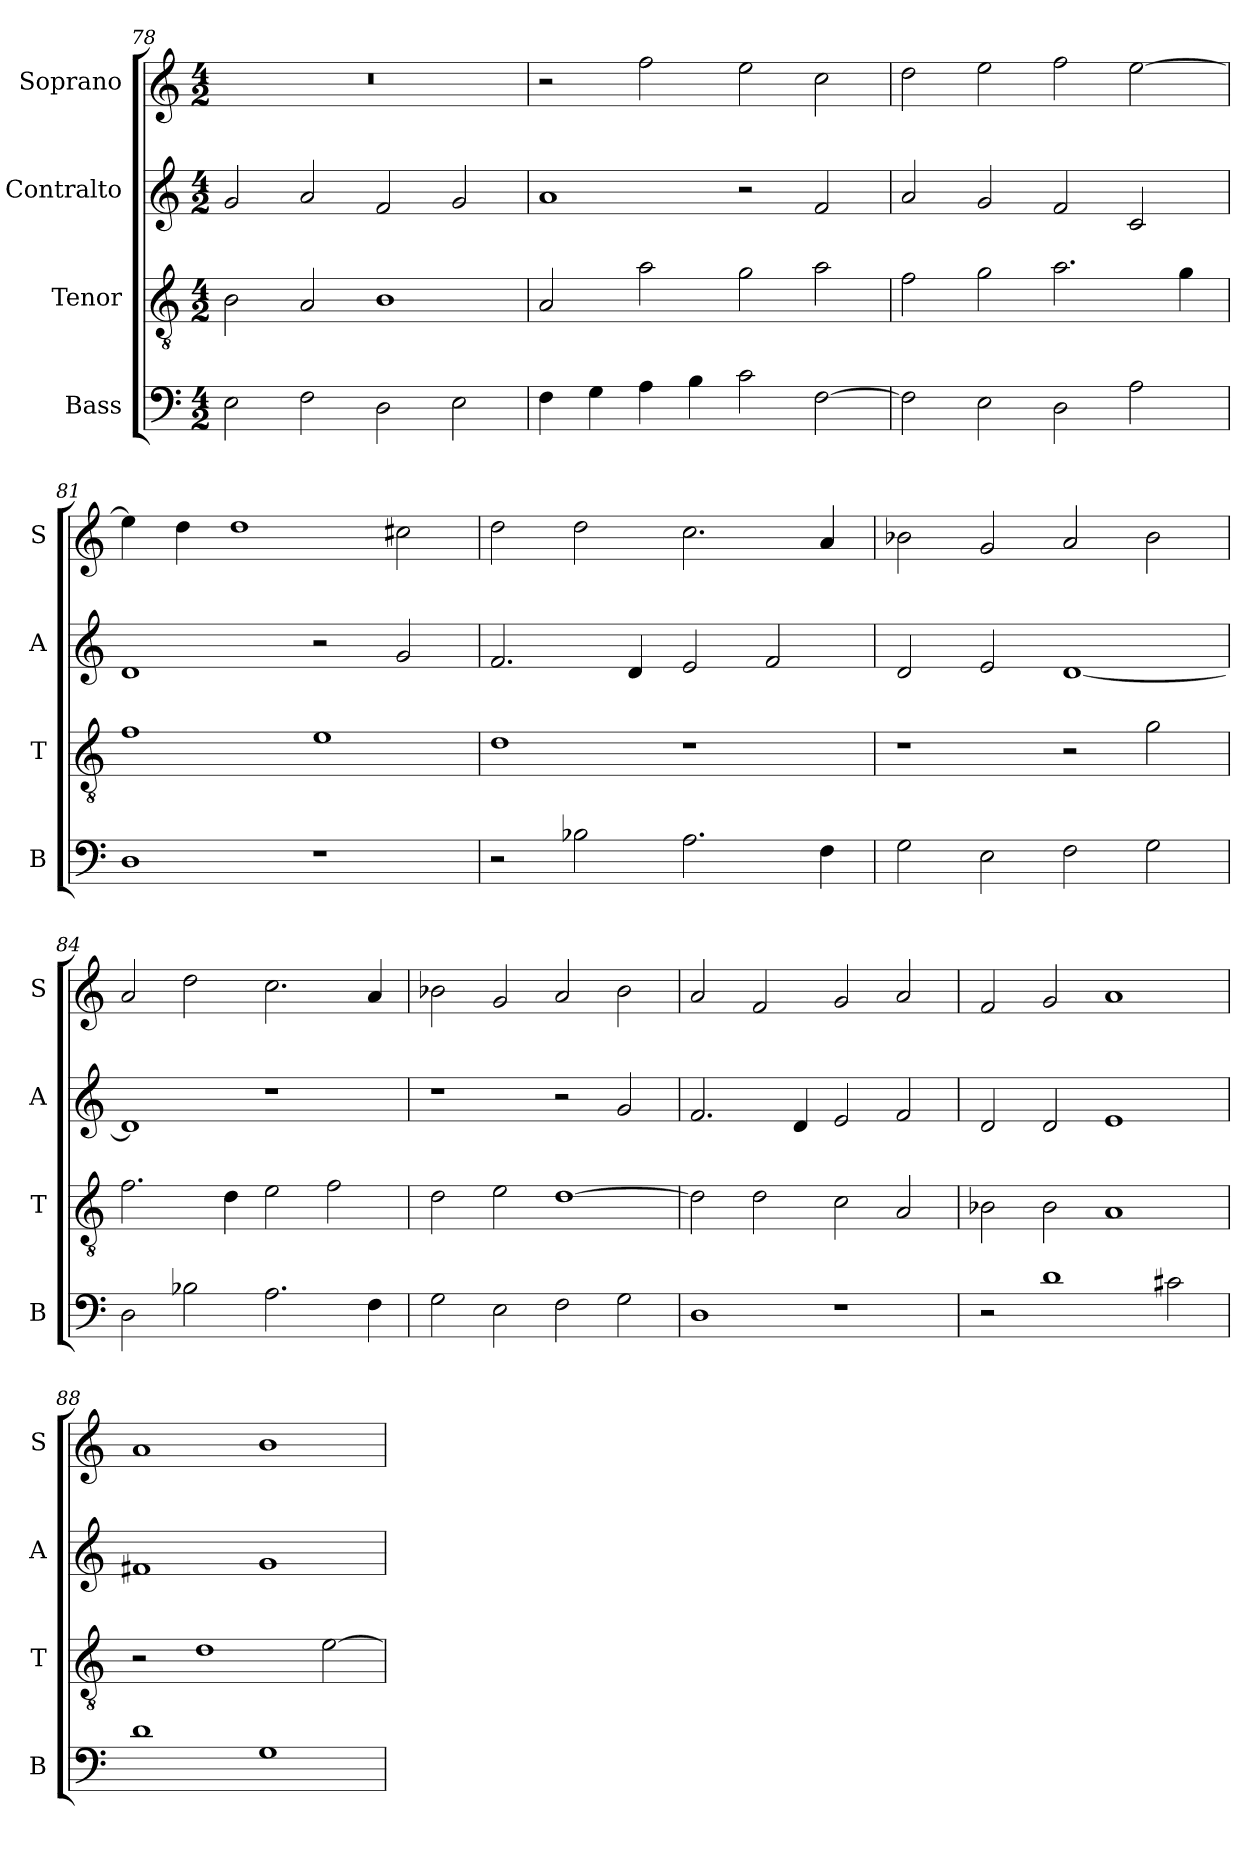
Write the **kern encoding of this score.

**kern	**kern	**kern	**kern
*part4	*part3	*part2	*part1
*staff4	*staff3	*staff2	*staff1
*I"Bass	*I"Tenor	*I"Contralto	*I"Soprano
*I'B	*I'T	*I'A	*I'S
*clefF4	*clefGv2	*clefG2	*clefG2
*k[]	*k[]	*k[]	*k[]
*A:aeo	*A:aeo	*A:aeo	*A:aeo
*M4/2	*M4/2	*M4/2	*M4/2
=78	=78	=78	=78
2E	2B	2g	0r
2F	2A	2a	.
2D	1B	2f	.
2E	.	2g	.
=79	=79	=79	=79
4F	2A	1a	2r
4G	.	.	.
4A	2a	.	2ff
4B	.	.	.
2c	2g	2r	2ee
[2F	2a	2f	2cc
=80	=80	=80	=80
2F]	2f	2a	2dd
2E	2g	2g	2ee
2D	2.a	2f	2ff
2A	.	2c	[2ee
.	4g	.	.
=81	=81	=81	=81
1D	1f	1d	4ee]
.	.	.	4dd
.	.	.	1dd
1r	1e	2r	.
.	.	2g	2cc#X
=82	=82	=82	=82
2r	1d	2.f	2dd
2B-X	.	.	2dd
.	.	4d	.
2.A	1r	2e	2.cc
.	.	2f	.
4F	.	.	4a
=83	=83	=83	=83
2G	1r	2d	2b-X
2E	.	2e	2g
2F	2r	[1d	2a
2G	2g	.	2b-
=84	=84	=84	=84
2D	2.f	1d]	2a
2B-X	.	.	2dd
.	4d	.	.
2.A	2e	1r	2.cc
.	2f	.	.
4F	.	.	4a
=85	=85	=85	=85
2G	2d	1r	2b-X
2E	2e	.	2g
2F	[1d	2r	2a
2G	.	2g	2b-
=86	=86	=86	=86
1D	2d]	2.f	2a
.	2d	.	2f
.	.	4d	.
1r	2c	2e	2g
.	2A	2f	2a
=87	=87	=87	=87
2r	2B-X	2d	2f
1d	2B-	2d	2g
.	1A	1e	1a
2c#X	.	.	.
=88	=88	=88	=88
1d	2r	1f#X	1a
.	1d	.	.
1G	.	1g	1b
.	[2e	.	.
=	=	=	=
*-	*-	*-	*-
